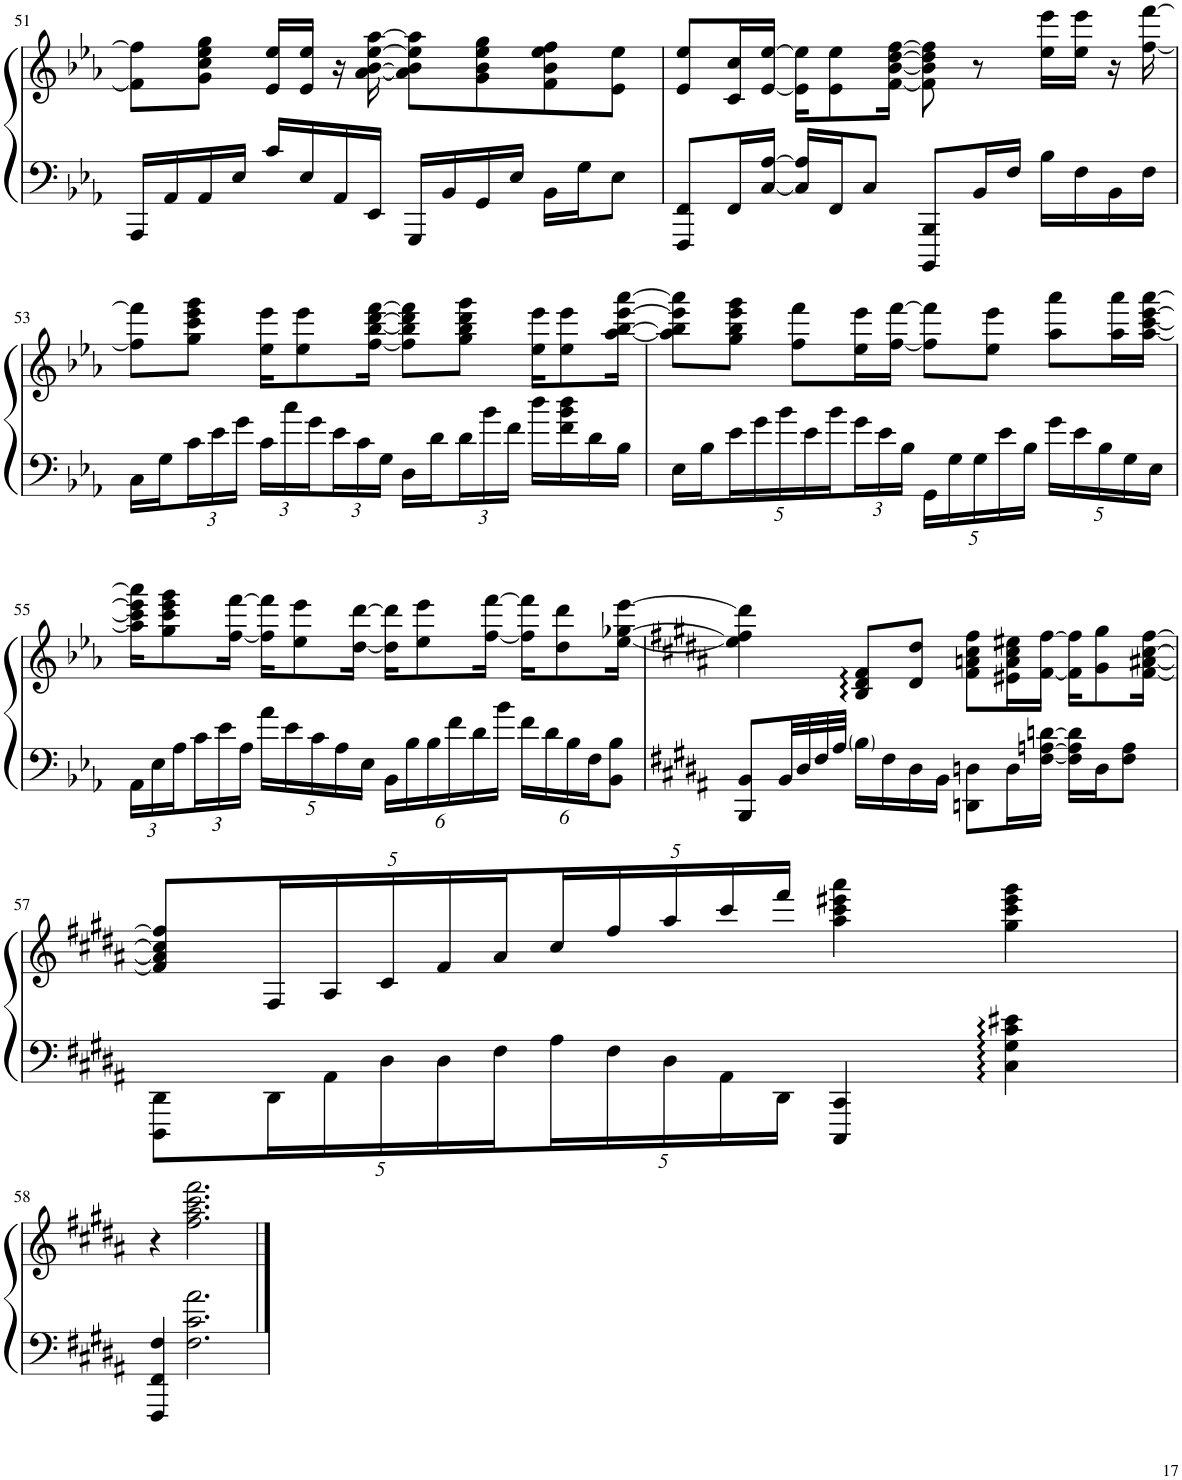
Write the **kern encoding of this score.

**kern	**kern
*part1	*part1
*staff2	*staff1
*I"Piano	*
*I'Pno.	*
!!LO:PB:g=z
*clefF4	*clefG2
*k[b-e-a-]	*k[b-e-a-]
*M4/4	*M4/4
=51	=51
16AAA-/LL	8f\] 8ff\]L
16AA-/	.
16AA-/	8g\ 8cc\ 8ee-\ 8gg\J
16E-/JJ	.
16c/LL	16e-/ 16ee-/LL
16E-/	16e-/ 16ee-/JJ
16AA-/	16r
16EE-/JJ	[16a-\ [16b-\ [16ee-\ [16aa-\
16GGG/LL	8a-\] 8b-\] 8ee-\] 8aa-\]L
16BB-/	.
16GG/	8g\ 8b-\ 8ee-\ 8gg\
16E-/JJ	.
16BB-\LL	8f\ 8b-\ 8ee-\ 8ff\
16G\J	.
8E-\J	8e-\ 8ee-\J
=52	=52
8FFF/ 8FF/L	8e-/ 8ee-/L
16FF/L	16c/ 16cc/L
[16C/ [16A-/JJ	[16e-/ [16ee-/JJ
16C/] 16A-/]LL	16e-\] 16ee-\]KL
16FF/J	8e-\ 8ee-\
8C/J	.
.	[16f\ [16b-\ [16dd\ [16ff\Jk
8BBBB-/ 8BBB-/L	8f\] 8b-\] 8dd\] 8ff\]
16BB-/L	8r
16F/JJ	.
16B-\LL	16ee-\ 16eee-\LL
16F\	16ee-\ 16eee-\JJ
16BB-\	16r
16F\JJ	[16ff\ [16fff\
!!LO:LB:g=z
=53	=53
16C\LL	8ff\] 8fff\]L
16G\	.
*Xbrackettup	*
24c\	8gg\ 8ccc\ 8eee-\ 8ggg\J
24e-\	.
24g\JJ	.
24c\LL	16ee-\ 16eee-\KL
24cc\	.
.	8ee-\ 8eee-\
24g\	.
24e-\	.
24c\	.
.	[16ff\ [16bb-\ [16ddd\ [16fff\Jk
24G\JJ	.
16D\LL	8ff\] 8bb-\] 8ddd\] 8fff\]L
16d\	.
24d\	8gg\ 8bb-\ 8ddd\ 8ggg\J
24b-\	.
24f\JJ	.
16dd\LL	16ee-\ 16eee-\KL
16f\ 16b-\ 16dd\	8ee-\ 8eee-\
16d\	.
16B-\JJ	[16aa-\ [16bb-\ [16eee-\ [16aaa-\Jk
=54	=54
16E-\LL	8aa-\] 8bb-\] 8eee-\] 8aaa-\]L
16B-\	.
20e-\	8gg\ 8bb-\ 8eee-\ 8ggg\J
20g\	.
20b-\	.
.	8ff\ 8fff\L
20e-\	.
20b-\	.
24g\	16ee-\ 16eee-\L
24e-\	.
.	[16ff\ [16fff\JJ
24B-\JJ	.
20GG\LL	8ff\] 8fff\]L
20G\	.
20G\	.
.	8ee-\ 8eee-\J
20e-\	.
20B-\JJ	.
20g\LL	8aa-\ 8aaa-\L
20e-\	.
20B-\	.
.	16aa-\ 16aaa-\L
20G\	.
.	[16aa-\ [16ccc\ [16eee-\ [16aaa-\JJ
20E-\JJ	.
!!LO:LB:g=z
=55	=55
24AA-\LL	16aa-\] 16ccc\] 16eee-\] 16aaa-\]KL
24E-\	.
.	8gg\ 8ccc\ 8eee-\ 8ggg\
24A-\	.
24c\	.
24e-\	.
.	[16ff\ [16fff\Jk
24A-\JJ	.
20a-\LL	16ff\] 16fff\]KL
20e-\	.
.	8ee-\ 8eee-\
20c\	.
20A-\	.
.	[16dd\ [16ddd\Jk
20E-\JJ	.
24BB-\LL	16dd\] 16ddd\]KL
24B-\	.
.	8ee-\ 8eee-\
24B-\	.
24f\	.
24d\	.
.	[16ff\ [16fff\Jk
24b-\JJ	.
24f\LL	16ff\] 16fff\]KL
24d\	.
.	8dd\ 8ddd\
24B-\	.
24F\J	.
12BB-\ 12B-\J	.
.	[16ee-\ [16gg-X\ [16eee-\Jk
=56	=56
*k[f#c#g#d#a#]	*k[f#c#g#d#a#]
8BBB/ 8BB/L	4ee-\] 4ff#\] 4ddd#\]
32BB/LL	.
32D#/	.
32F#/	.
32A#/JJJ	.
16B\LL	8B/ 8d#/ 8f#/L
16F#\	.
16D#\	8d#/ 8dd#/J
16BB\JJ	.
8DDn\ 8Dn\L	8f#\ 8an\ 8cc#\ 8ff#\L
16D\L	16e#X\ 16a\ 16cc#\ 16ee#X\L
[16F#\ [16An\ [16dn\JJ	[16f#\ [16ff#\JJ
16F#\] 16A\] 16d\]LL	16f#\] 16ff#\]KL
16D\J	8g#\ 8gg#\
8F#\ 8A\J	.
.	[16f#\ [16a#X\ [16cc#\ [16ff#\Jk
!!LO:LB:g=z
=57	=57
8DDD#\ 8DD#\L	8f#/] 8a#/] 8cc#/] 8ff#/]L
*	*Xbrackettup
80%3DD#\L	80%3F#/L
80%3AA#\	80%3A#/
80%3D#\	80%3c#/
80%3D#\	80%3f#/
80%3F#\	80%3a#/
80%3A#\	80%3cc#/
80%3F#\	80%3ff#/
80%3D#\	80%3aa#/
80%3AA#\	80%3ccc#/
80%3DD#\JJ	80%3fff#/JJ
4CCC#/ 4CC#/	4aa#\ 4ccc#\ 4eee#X\ 4aaa#\
4C#\ 4G#\ 4c#\ 4e#X\	4gg#\ 4ccc#\ 4eee#\ 4ggg#\
!!LO:LB:g=z
=58	=58
4FFF#/ 4FF#/ 4F#/	4r
2.F#\ 2.c#\ 2.a#\	2.ff#\ 2.aa#\ 2.ccc#\ 2.fff#\
==	==
*-	*-
